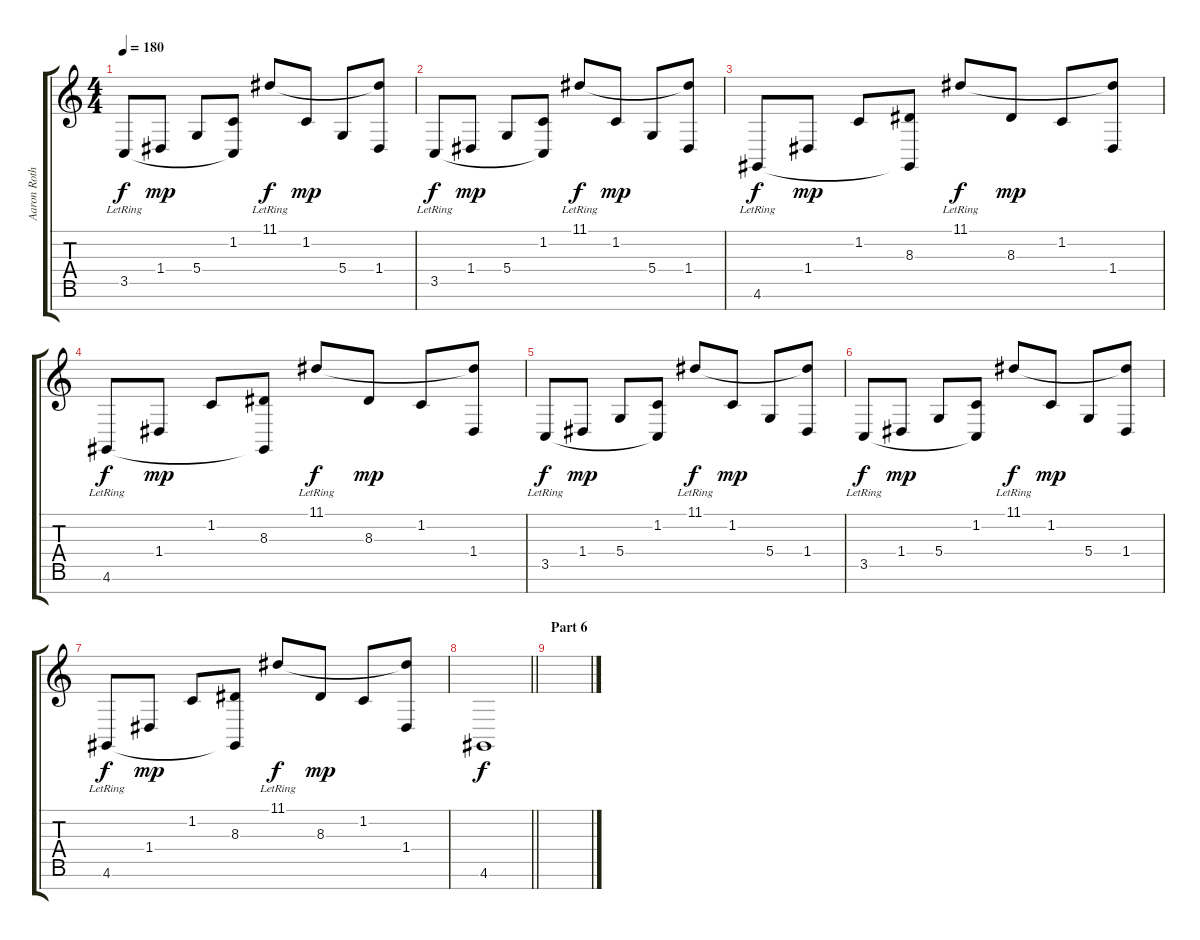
\track ("Aaron Rothe" "Aaron Roth") {instrument acousticgrandpiano}
\staff {score tabs}
\tuning (E4 B3 G3 D3 A2 E2 B1) {hide}
\ts (4 4)
\tempo 180
\clef g2
\ks c
3.5{lr}.8{dy f} 1.4.8{dy mp} 5.4.8 (1.2 3.5{t}).8 11.1{lr}.8{dy f} 1.2.8{dy mp} 5.4.8 (11.1{t} 1.4).8 |
3.5{lr}.8{dy f} 1.4.8{dy mp} 5.4.8 (1.2 3.5{t}).8 11.1{lr}.8{dy f} 1.2.8{dy mp} 5.4.8 (11.1{t} 1.4).8 |
4.6{lr}.8{dy f} 1.4.8{dy mp} 1.2.8 (8.3 4.6{t}).8 11.1{lr}.8{dy f} 8.3.8{dy mp} 1.2.8 (11.1{t} 1.4).8 |
4.6{lr}.8{dy f} 1.4.8{dy mp} 1.2.8 (8.3 4.6{t}).8 11.1{lr}.8{dy f} 8.3.8{dy mp} 1.2.8 (11.1{t} 1.4).8 |
3.5{lr}.8{dy f} 1.4.8{dy mp} 5.4.8 (1.2 3.5{t}).8 11.1{lr}.8{dy f} 1.2.8{dy mp} 5.4.8 (11.1{t} 1.4).8 |
3.5{lr}.8{dy f} 1.4.8{dy mp} 5.4.8 (1.2 3.5{t}).8 11.1{lr}.8{dy f} 1.2.8{dy mp} 5.4.8 (11.1{t} 1.4).8 |
4.6{lr}.8{dy f} 1.4.8{dy mp} 1.2.8 (8.3 4.6{t}).8 11.1{lr}.8{dy f} 8.3.8{dy mp} 1.2.8 (11.1{t} 1.4).8 |
\barLineRight lightlight
4.6.1{dy f} |
\section ("" "Part 6")
